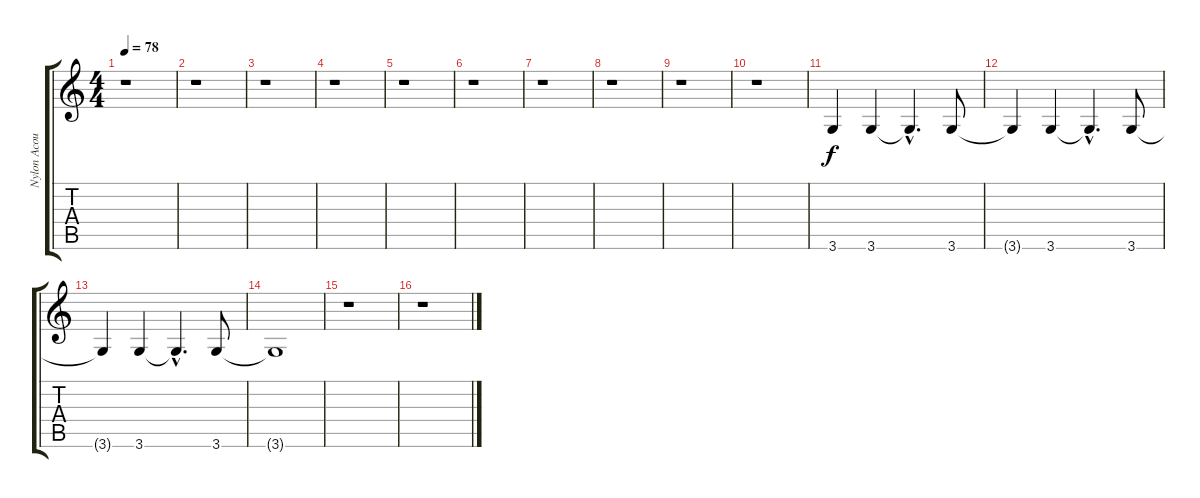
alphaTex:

\track ("Nylon Acoustic. (Fills)" "Nylon Acou") {instrument acousticguitarnylon}
\staff {score tabs}
\tuning (E4 B3 G3 D3 A2 E2) {hide}
\ts (4 4)
\tempo 78
\clef g2
\ks c
r.1{dy f} |
r.1 |
r.1 |
r.1 |
r.1 |
r.1 |
r.1 |
r.1 |
r.1 |
r.1 |
3.6.4 3.6.4 3.6{hac t}.4{d} 3.6.8 |
3.6{t}.4 3.6.4 3.6{hac t}.4{d} 3.6.8 |
3.6{t}.4 3.6.4 3.6{hac t}.4{d} 3.6.8 |
3.6{t}.1 |
r.1 |
r.1
